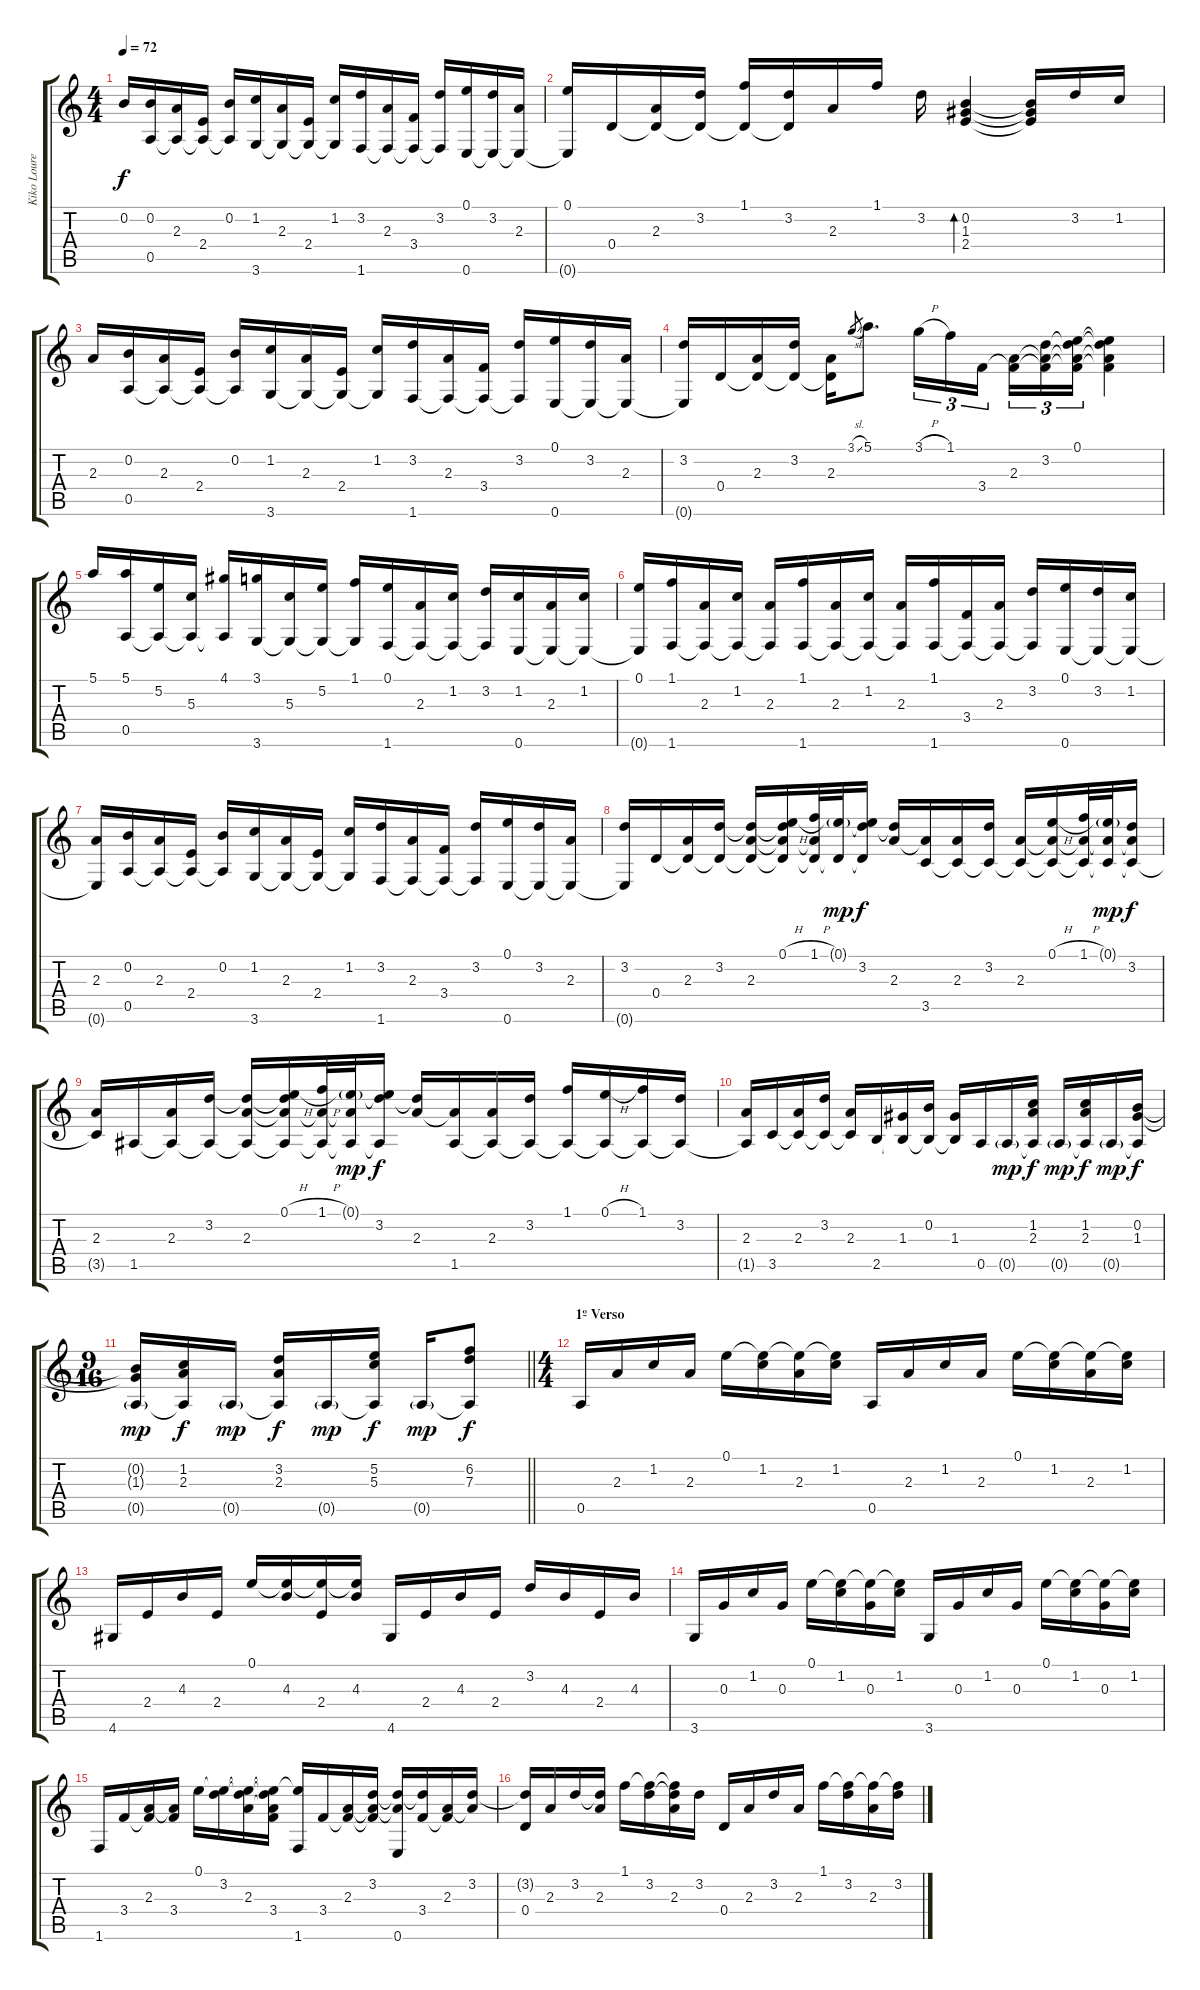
\track ("Kiko Loureiro (Violão)" "Kiko Loure") {instrument acousticguitarnylon}
\staff {score tabs}
\tuning (E4 B3 G3 D3 A2 E2) {hide}
\ts (4 4)
\tempo 72
\clef g2
\ks c
0.2.16{dy f instrument acousticguitarnylon} (0.2 0.5).16 (2.3 0.5{t}).16 (2.4 0.5{t}).16 (0.2 0.5{t}).16 (1.2 3.6).16 (2.3 3.6{t}).16 (2.4 3.6{t}).16 (1.2 3.6{t}).16 (3.2 1.6).16 (2.3 1.6{t}).16 (3.4 1.6{t}).16 (3.2 1.6{t}).16 (0.1 0.6).16 (3.2 0.6{t}).16 (2.3 0.6{t}).16 |
(0.1 0.6{t}).16 0.4.16 (2.3 0.4{t}).16 (3.2 0.4{t}).16 (1.1 0.4{t}).16 (3.2 0.4{t}).16 2.3.16 1.1.16 3.2.16 (0.2 1.3 2.4).4{bd 120} (0.2{t} 1.3{t} 2.4{t}).16 3.2.16 1.2.16 |
2.3.16 (0.2 0.5).16 (2.3 0.5{t}).16 (2.4 0.5{t}).16 (0.2 0.5{t}).16 (1.2 3.6).16 (2.3 3.6{t}).16 (2.4 3.6{t}).16 (1.2 3.6{t}).16 (3.2 1.6).16 (2.3 1.6{t}).16 (3.4 1.6{t}).16 (3.2 1.6{t}).16 (0.1 0.6).16 (3.2 0.6{t}).16 (2.3 0.6{t}).16 |
(3.2 0.6{t}).16 0.4.16 (2.3 0.4{t}).16 (3.2 0.4{t}).16 (2.3 0.4{t}).16 3.1{sl}.8{gr} 5.1.8{d} 3.1{h}.16{tu (3 2)} 1.1.16{tu (3 2)} 3.4.16{tu (3 2)} (2.3 3.4{t}).16{tu (3 2)} (3.2 2.3{t} 3.4{t}).16{tu (3 2)} (0.1 3.2{t} 2.3{t} 3.4{t}).16{tu (3 2)} (0.1{t} 3.2{t} 2.3{t} 3.4{t}).4 |
5.1.16 (5.1 0.5).16 (5.2 0.5{t}).16 (5.3 0.5{t}).16 (4.1 0.5{t}).16 (3.1 3.6).16 (5.3 3.6{t}).16 (5.2 3.6{t}).16 (1.1 3.6{t}).16 (0.1 1.6).16 (2.3 1.6{t}).16 (1.2 1.6{t}).16 (3.2 1.6{t}).16 (1.2 0.6).16 (2.3 0.6{t}).16 (1.2 0.6{t}).16 |
(0.1 0.6{t}).16 (1.1 1.6).16 (2.3 1.6{t}).16 (1.2 1.6{t}).16 (2.3 1.6{t}).16 (1.1 1.6).16 (2.3 1.6{t}).16 (1.2 1.6{t}).16 (2.3 1.6{t}).16 (1.1 1.6).16 (3.4 1.6{t}).16 (2.3 1.6{t}).16 (3.2 1.6{t}).16 (0.1 0.6).16 (3.2 0.6{t}).16 (1.2 0.6{t}).16 |
(2.3 0.6{t}).16 (0.2 0.5).16 (2.3 0.5{t}).16 (2.4 0.5{t}).16 (0.2 0.5{t}).16 (1.2 3.6).16 (2.3 3.6{t}).16 (2.4 3.6{t}).16 (1.2 3.6{t}).16 (3.2 1.6).16 (2.3 1.6{t}).16 (3.4 1.6{t}).16 (3.2 1.6{t}).16 (0.1 0.6).16 (3.2 0.6{t}).16 (2.3 0.6{t}).16 |
(3.2 0.6{t}).16 0.4.16 (2.3 0.4{t}).16 (3.2 0.4{t}).16 (3.2{t} 2.3 0.4{t}).16 (0.1{h} 3.2{t} 2.3{t} 0.4{t}).16 (1.1{h} 2.3{t} 0.4{t}).32 (0.1{g} 0.4{t}).32{dy mp} (0.1{t} 3.2 0.4{t}).16{dy f} (3.2{t} 2.3).16 (2.3{t} 3.5).16 (2.3 3.5{t}).16 (3.2 3.5{t}).16 (2.3 3.5{t}).16 (0.1{h} 2.3{t} 3.5{t}).16 (1.1{h} 2.3{t} 3.5{t}).32 (0.1{g} 2.3{t} 3.5{t}).32{dy mp} (3.2 2.3{t} 3.5{t}).16{dy f} |
(2.3 3.5{t}).16 1.5.16 (2.3 1.5{t}).16 (3.2 1.5{t}).16 (3.2{t} 2.3 1.5{t}).16 (0.1{h} 3.2{t} 2.3{t} 1.5{t}).16 (1.1{h} 2.3{t} 1.5{t}).32 (0.1{g} 2.3{t} 1.5{t}).32{dy mp} (0.1{t} 3.2 1.5{t}).16{dy f} (3.2{t} 2.3).16 (2.3{t} 1.5).16 (2.3 1.5{t}).16 (3.2 1.5{t}).16 (1.1 1.5{t}).16 (0.1{h} 1.5{t}).16 (1.1 1.5{t}).16 (3.2 1.5{t}).16 |
(2.3 1.5{t}).16 3.5.16 (2.3 3.5{t}).16 (3.2 3.5{t}).16 (2.3 3.5{t}).16 2.5.16 (1.3 2.5{t}).16 (0.2 2.5{t}).16 (1.3 2.5{t}).16 0.5.16 0.5{g}.16{dy mp} (1.2 2.3 0.5{t}).16{dy f} 0.5{g}.16{dy mp} (1.2 2.3 0.5{t}).16{dy f} 0.5{g}.16{dy mp} (0.2 1.3 0.5{t}).16{dy f} |
\ts (9 16)
\barLineRight lightlight
(0.2{t} 1.3{t} 0.5{g}).16{dy mp} (1.2 2.3 0.5{t}).16{dy f} 0.5{g}.16{dy mp} (3.2 2.3 0.5{t}).16{dy f} 0.5{g}.16{dy mp} (5.2 5.3 0.5{t}).16{dy f} 0.5{g}.16{dy mp} (6.2 7.3 0.5{t}).8{dy f} |
\ts (4 4)
\section ("" "1º Verso")
0.5.16 2.3.16 1.2.16 2.3.16 0.1.16 (0.1{t} 1.2).16 (0.1{t} 2.3).16 (0.1{t} 1.2).16 0.5.16 2.3.16 1.2.16 2.3.16 0.1.16 (0.1{t} 1.2).16 (0.1{t} 2.3).16 (0.1{t} 1.2).16 |
4.6.16 2.4.16 4.3.16 2.4.16 0.1.16 (0.1{t} 4.3).16 (0.1{t} 2.4).16 (0.1{t} 4.3).16 4.6.16 2.4.16 4.3.16 2.4.16 3.2.16 4.3.16 2.4.16 4.3.16 |
3.6.16 0.3.16 1.2.16 0.3.16 0.1.16 (0.1{t} 1.2).16 (0.1{t} 0.3).16 (0.1{t} 1.2).16 3.6.16 0.3.16 1.2.16 0.3.16 0.1.16 (0.1{t} 1.2).16 (0.1{t} 0.3).16 (0.1{t} 1.2).16 |
1.6.16 3.4.16 (2.3 3.4{t}).16 (2.3{t} 3.4).16 0.1.16 (0.1{t} 3.2).16 (0.1{t} 3.2{t} 2.3).16 (0.1{t} 3.2{t} 2.3{t} 3.4).16 (0.1{t} 1.6).16 3.4.16 (2.3 3.4{t}).16 (3.2 2.3{t} 3.4{t}).16 (3.2{t} 2.3{t} 0.6).16 (3.2{t} 3.4).16 (2.3 3.4{t}).16 (3.2 2.3{t}).16 |
(3.2{t} 0.4).16 2.3.16 3.2.16 (3.2{t} 2.3).16 1.1.16 (1.1{t} 3.2).16 (1.1{t} 3.2{t} 2.3).16 3.2.16 0.4.16 2.3.16 3.2.16 2.3.16 1.1.16 (1.1{t} 3.2).16 (1.1{t} 2.3).16 (1.1{t} 3.2).16
